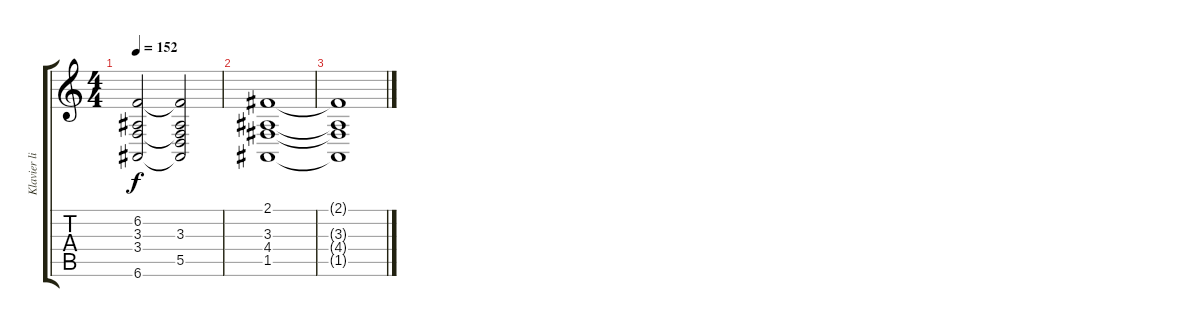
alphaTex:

\track ("Klavier linke Hand" "Klavier li") {instrument acousticgrandpiano}
\staff {score tabs}
\tuning (E4 B3 G3 D3 A2 E2) {hide}
\ts (4 4)
\tempo 152
\clef g2
\ks c
(6.2 3.3 3.4 6.6).2{dy f} (6.2{t} 3.3 3.4{t} 5.5 6.6{t}).2 |
(2.1 3.3 4.4 1.5).1 |
(2.1{t} 3.3{t} 4.4{t} 1.5{t}).1
